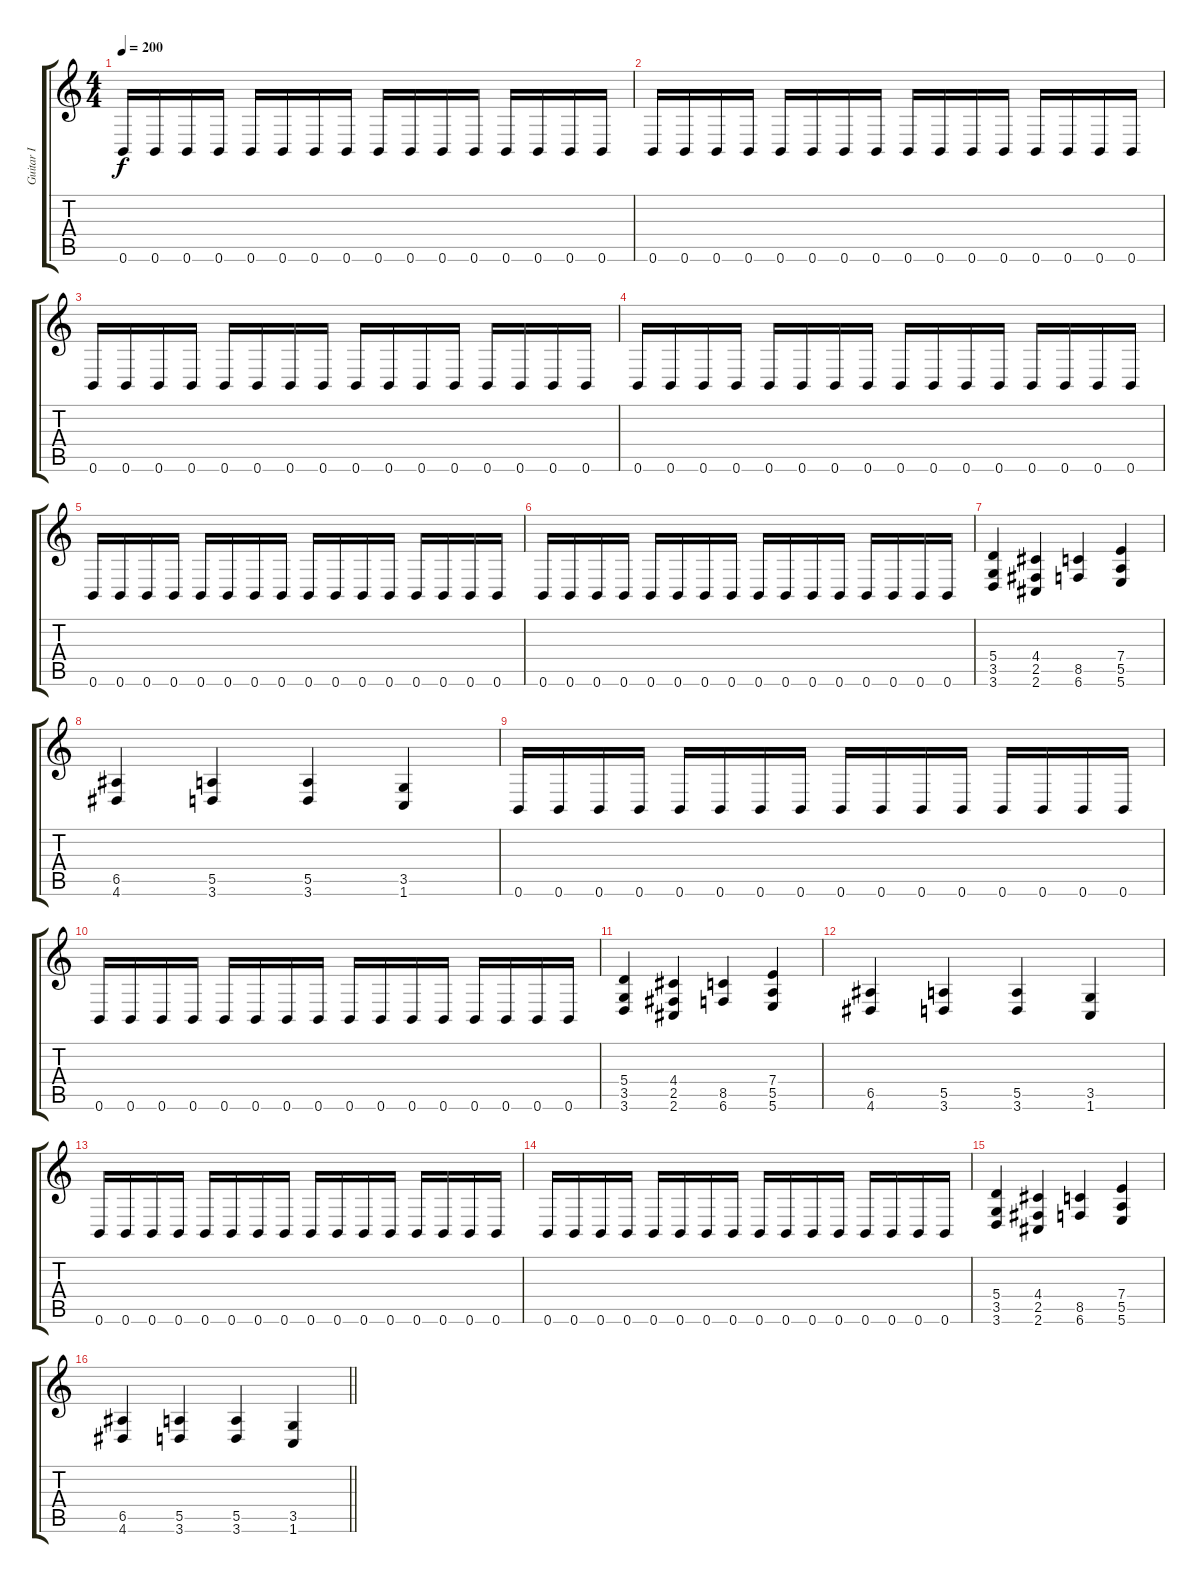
\track ("Guitar I" "Guitar I") {instrument distortionguitar}
\staff {score tabs}
\tuning (B3 Gb3 D3 A2 E2 B1) {hide}
\ts (4 4)
\tempo 200
\clef g2
\ks c
0.6.16{dy f} 0.6.16 0.6.16 0.6.16 0.6.16 0.6.16 0.6.16 0.6.16 0.6.16 0.6.16 0.6.16 0.6.16 0.6.16 0.6.16 0.6.16 0.6.16 |
0.6.16 0.6.16 0.6.16 0.6.16 0.6.16 0.6.16 0.6.16 0.6.16 0.6.16 0.6.16 0.6.16 0.6.16 0.6.16 0.6.16 0.6.16 0.6.16 |
0.6.16 0.6.16 0.6.16 0.6.16 0.6.16 0.6.16 0.6.16 0.6.16 0.6.16 0.6.16 0.6.16 0.6.16 0.6.16 0.6.16 0.6.16 0.6.16 |
0.6.16 0.6.16 0.6.16 0.6.16 0.6.16 0.6.16 0.6.16 0.6.16 0.6.16 0.6.16 0.6.16 0.6.16 0.6.16 0.6.16 0.6.16 0.6.16 |
0.6.16 0.6.16 0.6.16 0.6.16 0.6.16 0.6.16 0.6.16 0.6.16 0.6.16 0.6.16 0.6.16 0.6.16 0.6.16 0.6.16 0.6.16 0.6.16 |
0.6.16 0.6.16 0.6.16 0.6.16 0.6.16 0.6.16 0.6.16 0.6.16 0.6.16 0.6.16 0.6.16 0.6.16 0.6.16 0.6.16 0.6.16 0.6.16 |
(5.4 3.5 3.6).4 (4.4 2.5 2.6).4 (8.5 6.6).4 (7.4 5.5 5.6).4 |
(6.5 4.6).4 (5.5 3.6).4 (5.5 3.6).4 (3.5 1.6).4 |
0.6.16 0.6.16 0.6.16 0.6.16 0.6.16 0.6.16 0.6.16 0.6.16 0.6.16 0.6.16 0.6.16 0.6.16 0.6.16 0.6.16 0.6.16 0.6.16 |
0.6.16 0.6.16 0.6.16 0.6.16 0.6.16 0.6.16 0.6.16 0.6.16 0.6.16 0.6.16 0.6.16 0.6.16 0.6.16 0.6.16 0.6.16 0.6.16 |
(5.4 3.5 3.6).4 (4.4 2.5 2.6).4 (8.5 6.6).4 (7.4 5.5 5.6).4 |
(6.5 4.6).4 (5.5 3.6).4 (5.5 3.6).4 (3.5 1.6).4 |
0.6.16 0.6.16 0.6.16 0.6.16 0.6.16 0.6.16 0.6.16 0.6.16 0.6.16 0.6.16 0.6.16 0.6.16 0.6.16 0.6.16 0.6.16 0.6.16 |
0.6.16 0.6.16 0.6.16 0.6.16 0.6.16 0.6.16 0.6.16 0.6.16 0.6.16 0.6.16 0.6.16 0.6.16 0.6.16 0.6.16 0.6.16 0.6.16 |
(5.4 3.5 3.6).4 (4.4 2.5 2.6).4 (8.5 6.6).4 (7.4 5.5 5.6).4 |
\barLineRight lightlight
(6.5 4.6).4 (5.5 3.6).4 (5.5 3.6).4 (3.5 1.6).4
